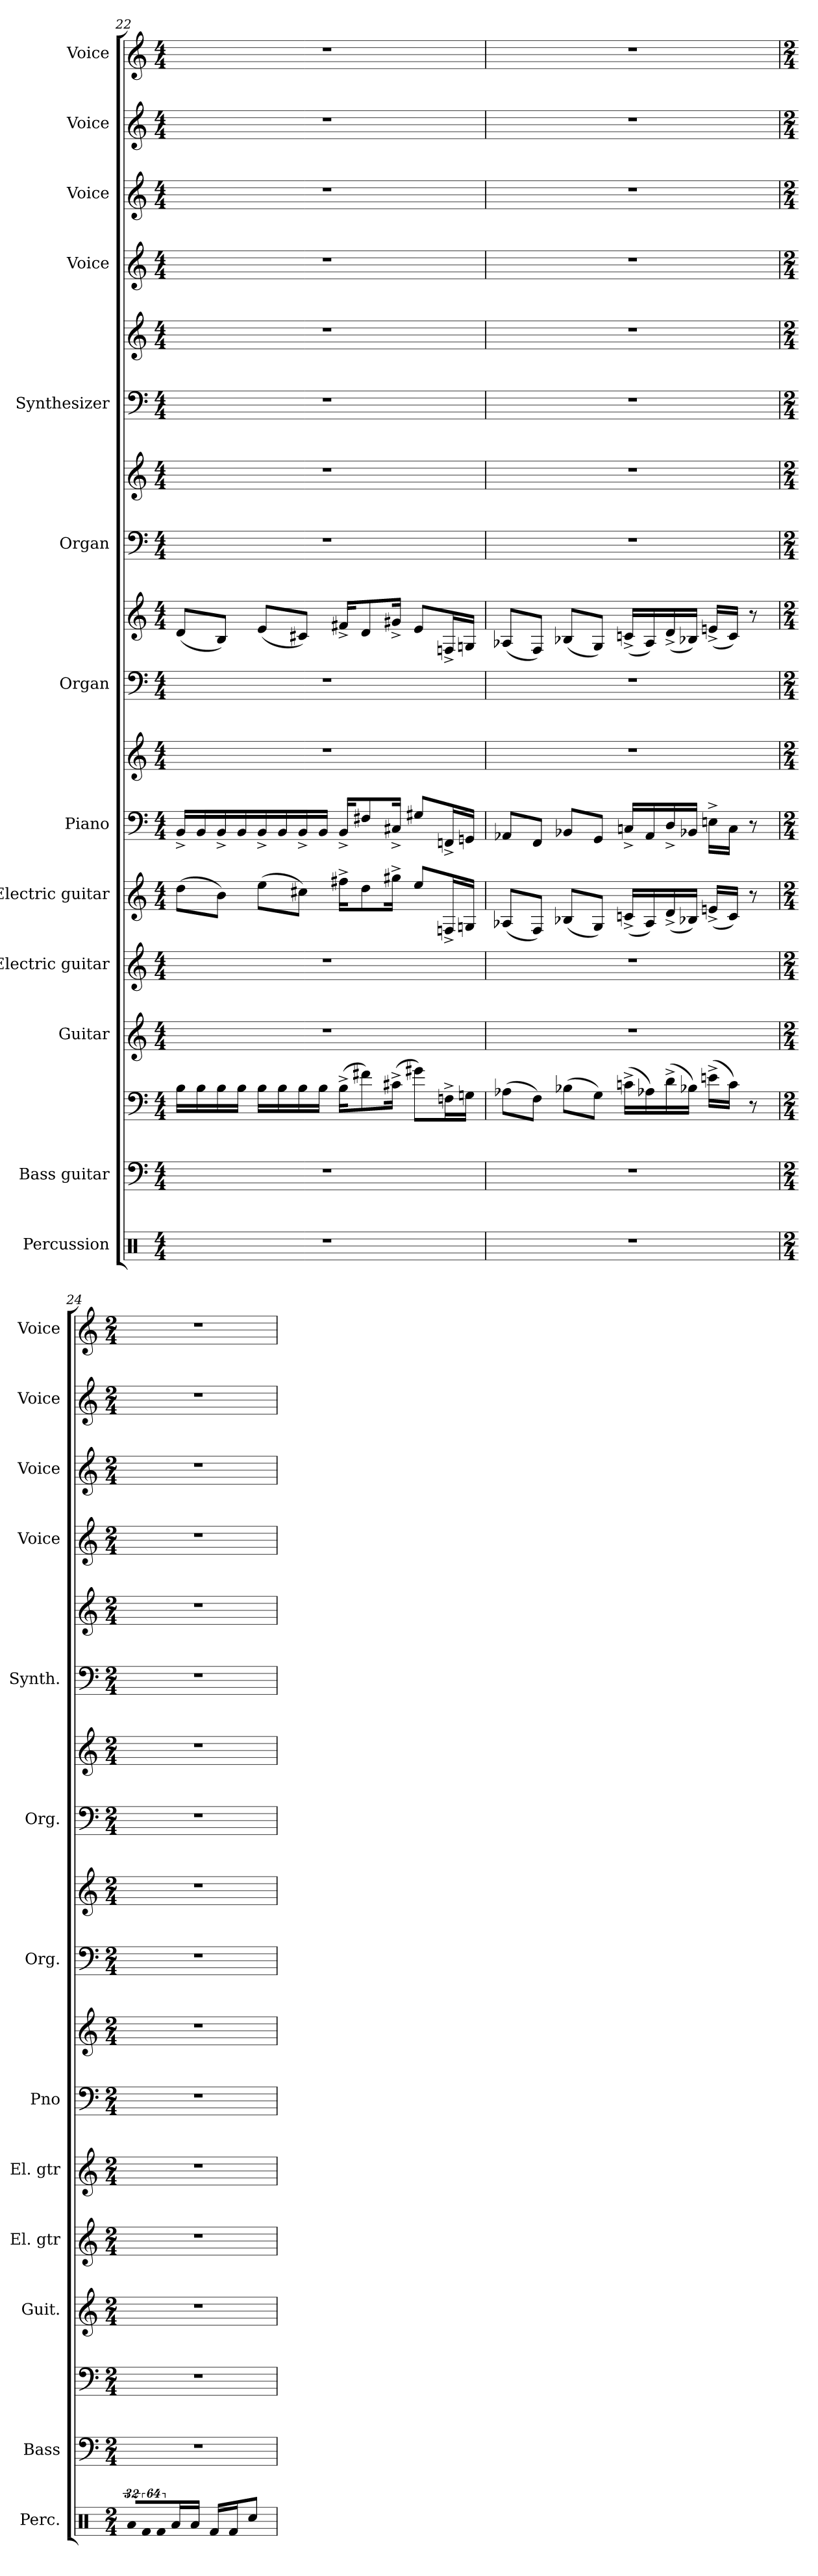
**kern	**kern	**kern	**kern	**kern	**kern	**kern	**kern	**kern	**kern	**kern	**kern	**kern	**kern	**kern	**kern	**kern	**kern
*part13	*part12	*part12	*part11	*part10	*part9	*part8	*part8	*part7	*part7	*part6	*part6	*part5	*part5	*part4	*part3	*part2	*part1
*staff18	*staff17	*staff16	*staff15	*staff14	*staff13	*staff12	*staff11	*staff10	*staff9	*staff8	*staff7	*staff6	*staff5	*staff4	*staff3	*staff2	*staff1
*I"Percussion	*I"Bass guitar	*	*I"Guitar	*I"Electric guitar	*I"Electric guitar	*I"Piano	*	*I"Organ	*	*I"Organ	*	*I"Synthesizer	*	*I"Voice	*I"Voice	*I"Voice	*I"Voice
*I'Perc.	*I'Bass	*	*I'Guit.	*I'El. gtr	*I'El. gtr	*I'Pno	*	*I'Org.	*	*I'Org.	*	*I'Synth.	*	*I'Voice	*I'Voice	*I'Voice	*I'Voice
*clefX	*clefF4	*clefF4	*clefG2	*clefG2	*clefG2	*clefF4	*clefG2	*clefF4	*clefG2	*clefF4	*clefG2	*clefF4	*clefG2	*clefG2	*clefG2	*clefG2	*clefG2
*	*ITrd7c12	*ITrd7c12	*ITrd7c12	*ITrd7c12	*ITrd7c12	*	*	*	*	*	*	*	*	*	*	*	*
*k[]	*k[]	*k[]	*k[]	*k[]	*k[]	*k[]	*k[]	*k[]	*k[]	*k[]	*k[]	*k[]	*k[]	*k[]	*k[]	*k[]	*k[]
*C:	*C:	*C:	*C:	*C:	*C:	*C:	*C:	*C:	*C:	*C:	*C:	*C:	*C:	*C:	*C:	*C:	*C:
*M4/4	*M4/4	*M4/4	*M4/4	*M4/4	*M4/4	*M4/4	*M4/4	*M4/4	*M4/4	*M4/4	*M4/4	*M4/4	*M4/4	*M4/4	*M4/4	*M4/4	*M4/4
=22	=22	=22	=22	=22	=22	=22	=22	=22	=22	=22	=22	=22	=22	=22	=22	=22	=22
*	*	*	*	*	*	*^	*	*	*	*	*	*	*	*	*	*	*
1r	1r	16BBi\LL	1r	1r	(8di\L	16BB^i/LL	16ryy	1r	1r	(8di/L	1r	1r	1r	1r	1r	1r	1r	1r
.	.	16BBi\	.	.	.	16ryy	16BBi/LL	.	.	.	.	.	.	.	.	.	.	.
.	.	16BBi\	.	.	8Bi\J)	16BB^i/	16ryy	.	.	8Bi/J)	.	.	.	.	.	.	.	.
.	.	16BBi\JJ	.	.	.	16ryy	16BBi/	.	.	.	.	.	.	.	.	.	.	.
.	.	16BBi\LL	.	.	(8ei\L	16BB^i/	16ryy	.	.	(8ei/L	.	.	.	.	.	.	.	.
.	.	16BBi\	.	.	.	16ryy	16BBi/	.	.	.	.	.	.	.	.	.	.	.
.	.	16BBi\	.	.	8c#Xi\J)	16BB^i/JJ	16ryy	.	.	8c#Xi/J)	.	.	.	.	.	.	.	.
.	.	16BBi\JJ	.	.	.	16ryy	16BBi/JJ	.	.	.	.	.	.	.	.	.	.	.
.	.	(16BB^i\KL	.	.	16f#X^i\KL	16BB^i/KL	2ryy	.	.	16f#X^i/KL	.	.	.	.	.	.	.	.
.	.	8F#Xi\)	.	.	8di\	8F#Xi/	.	.	.	8di/	.	.	.	.	.	.	.	.
.	.	(16C#X^i\Jk	.	.	16g#X^i\Jk	16C#X^i/Jk	.	.	.	16g#X^i/Jk	.	.	.	.	.	.	.	.
.	.	8G#Xi\L)	.	.	8ei/L	8G#Xi/L	.	.	.	8ei/L	.	.	.	.	.	.	.	.
.	.	16FFn^i\L	.	.	16FFn^i/L	16FFn^i/L	.	.	.	16Fn^i/L	.	.	.	.	.	.	.	.
.	.	16GGni\JJ	.	.	16GGni/JJ	16GGni/JJ	.	.	.	16Gni/JJ	.	.	.	.	.	.	.	.
*	*	*	*	*	*	*v	*v	*	*	*	*	*	*	*	*	*	*	*
!!LO:LB:g=z
=23	=23	=23	=23	=23	=23	=23	=23	=23	=23	=23	=23	=23	=23	=23	=23	=23	=23
1r	1r	(8AA-Xi\L	1r	1r	(8AA-Xi/L	8AA-Xi/L	1r	1r	(8A-Xi/L	1r	1r	1r	1r	1r	1r	1r	1r
.	.	8FFi\J)	.	.	8FFi/J)	8FFi/J	.	.	8Fi/J)	.	.	.	.	.	.	.	.
.	.	(8BB-Xi\L	.	.	(8BB-Xi/L	8BB-Xi/L	.	.	(8B-Xi/L	.	.	.	.	.	.	.	.
.	.	8GGi\J)	.	.	8GGi/J)	8GGi/J	.	.	8Gi/J)	.	.	.	.	.	.	.	.
.	.	(16Cn^i\LL	.	.	(16Cn^i/LL	16Cn^i/LL	.	.	(16cn^i/LL	.	.	.	.	.	.	.	.
.	.	16AA-Xi\)	.	.	16AA-i/)	16AA-i/	.	.	16A-i/)	.	.	.	.	.	.	.	.
.	.	(16D^i\	.	.	(16D^i/	16D^i/	.	.	(16d^i/	.	.	.	.	.	.	.	.
.	.	16BB-Xi\JJ)	.	.	16BB-Xi/JJ)	16BB-Xi/JJ	.	.	16B-Xi/JJ)	.	.	.	.	.	.	.	.
.	.	(16En^i\LL	.	.	(16En^i/LL	16En^i\LL	.	.	(16en^i/LL	.	.	.	.	.	.	.	.
.	.	16Ci\JJ)	.	.	16Ci/JJ)	16Ci\JJ	.	.	16ci/JJ)	.	.	.	.	.	.	.	.
.	.	8r	.	.	8r	8r	.	.	8r	.	.	.	.	.	.	.	.
=24	=24	=24	=24	=24	=24	=24	=24	=24	=24	=24	=24	=24	=24	=24	=24	=24	=24
*M2/4	*M2/4	*M2/4	*M2/4	*M2/4	*M2/4	*M2/4	*M2/4	*M2/4	*M2/4	*M2/4	*M2/4	*M2/4	*M2/4	*M2/4	*M2/4	*M2/4	*M2/4
!LO:N:vis=16	!LO:N:vis=1	!LO:N:vis=1	!LO:N:vis=1	!LO:N:vis=1	!LO:N:vis=1	!LO:N:vis=1	!LO:N:vis=1	!LO:N:vis=1	!LO:N:vis=1	!LO:N:vis=1	!LO:N:vis=1	!LO:N:vis=1	!LO:N:vis=1	!LO:N:vis=1	!LO:N:vis=1	!LO:N:vis=1	!LO:N:vis=1
512%21Rai/LL	2r	2r	2r	2r	2r	2r	2r	2r	2r	2r	2r	2r	2r	2r	2r	2r	2r
!LO:N:vis=16	!	!	!	!	!	!	!	!	!	!	!	!	!	!	!	!	!
1024%43Rfi/	.	.	.	.	.	.	.	.	.	.	.	.	.	.	.	.	.
!LO:N:vis=16	!	!	!	!	!	!	!	!	!	!	!	!	!	!	!	!	!
1024%43Rfi/	.	.	.	.	.	.	.	.	.	.	.	.	.	.	.	.	.
16Rai/	.	.	.	.	.	.	.	.	.	.	.	.	.	.	.	.	.
16Rai/JJ	.	.	.	.	.	.	.	.	.	.	.	.	.	.	.	.	.
16Rfi/LL	.	.	.	.	.	.	.	.	.	.	.	.	.	.	.	.	.
16Rfi/J	.	.	.	.	.	.	.	.	.	.	.	.	.	.	.	.	.
8Rcci/J	.	.	.	.	.	.	.	.	.	.	.	.	.	.	.	.	.
=	=	=	=	=	=	=	=	=	=	=	=	=	=	=	=	=	=
*-	*-	*-	*-	*-	*-	*-	*-	*-	*-	*-	*-	*-	*-	*-	*-	*-	*-
